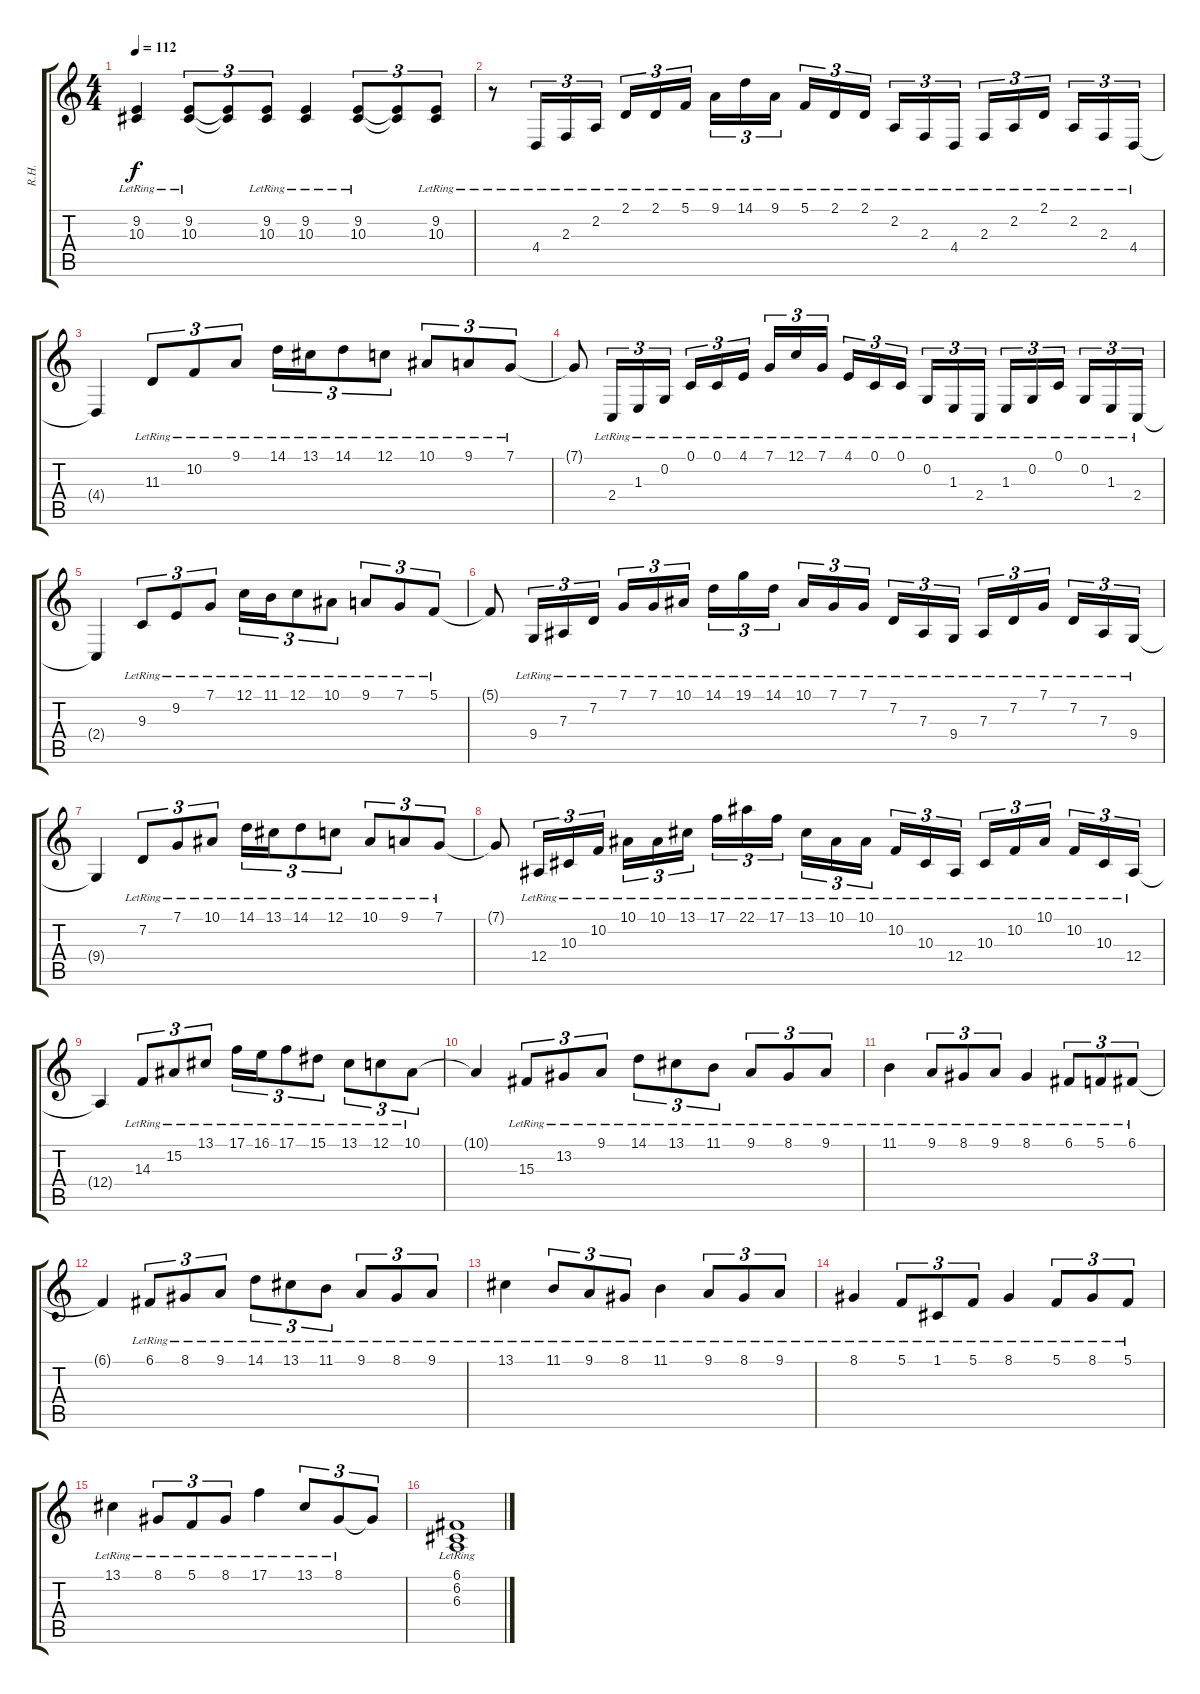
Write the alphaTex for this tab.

\track ("R.H." "R.H.") {instrument acousticgrandpiano}
\staff {score tabs}
\tuning (C4 G3 Eb3 Bb2 F2 C2) {hide}
\ts (4 4)
\tempo 112
\clef g2
\ks aminor
(9.2{lr} 10.3{lr}).4{dy f} (9.2{lr} 10.3{lr}).8{tu (3 2)} (9.2{t} 10.3{t}).8{tu (3 2)} (9.2{lr} 10.3{lr}).8{tu (3 2)} (9.2{lr} 10.3{lr}).4 (9.2{lr} 10.3{lr}).8{tu (3 2)} (9.2{t} 10.3{t}).8{tu (3 2)} (9.2{lr} 10.3{lr}).8{tu (3 2)} |
r.8 4.4{lr}.16{tu (3 2)} 2.3{lr}.16{tu (3 2)} 2.2{lr}.16{tu (3 2)} 2.1{lr}.16{tu (3 2)} 2.1{lr}.16{tu (3 2)} 5.1{lr}.16{tu (3 2) beam splitsecondary} 9.1{lr}.16{tu (3 2)} 14.1{lr}.16{tu (3 2)} 9.1{lr}.16{tu (3 2)} 5.1{lr}.16{tu (3 2)} 2.1{lr}.16{tu (3 2)} 2.1{lr}.16{tu (3 2) beam splitsecondary} 2.2{lr}.16{tu (3 2)} 2.3{lr}.16{tu (3 2)} 4.4{lr}.16{tu (3 2)} 2.3{lr}.16{tu (3 2)} 2.2{lr}.16{tu (3 2)} 2.1{lr}.16{tu (3 2) beam splitsecondary} 2.2{lr}.16{tu (3 2)} 2.3{lr}.16{tu (3 2)} 4.4{lr}.16{tu (3 2)} |
4.4{t}.4 11.3{lr}.8{tu (3 2)} 10.2{lr}.8{tu (3 2)} 9.1{lr}.8{tu (3 2)} 14.1{lr}.16{tu (3 2)} 13.1{lr}.16{tu (3 2)} 14.1{lr}.8{tu (3 2)} 12.1{lr}.8{tu (3 2)} 10.1{lr}.8{tu (3 2)} 9.1{lr}.8{tu (3 2)} 7.1{lr}.8{tu (3 2)} |
7.1{t}.8 2.4{lr}.16{tu (3 2)} 1.3{lr}.16{tu (3 2)} 0.2{lr}.16{tu (3 2)} 0.1{lr}.16{tu (3 2)} 0.1{lr}.16{tu (3 2)} 4.1{lr}.16{tu (3 2) beam splitsecondary} 7.1{lr}.16{tu (3 2)} 12.1{lr}.16{tu (3 2)} 7.1{lr}.16{tu (3 2)} 4.1{lr}.16{tu (3 2)} 0.1{lr}.16{tu (3 2)} 0.1{lr}.16{tu (3 2) beam splitsecondary} 0.2{lr}.16{tu (3 2)} 1.3{lr}.16{tu (3 2)} 2.4{lr}.16{tu (3 2)} 1.3{lr}.16{tu (3 2)} 0.2{lr}.16{tu (3 2)} 0.1{lr}.16{tu (3 2) beam splitsecondary} 0.2{lr}.16{tu (3 2)} 1.3{lr}.16{tu (3 2)} 2.4{lr}.16{tu (3 2)} |
2.4{t}.4 9.3{lr}.8{tu (3 2)} 9.2{lr}.8{tu (3 2)} 7.1{lr}.8{tu (3 2)} 12.1{lr}.16{tu (3 2)} 11.1{lr}.16{tu (3 2)} 12.1{lr}.8{tu (3 2)} 10.1{lr}.8{tu (3 2)} 9.1{lr}.8{tu (3 2)} 7.1{lr}.8{tu (3 2)} 5.1{lr}.8{tu (3 2)} |
5.1{t}.8 9.4{lr}.16{tu (3 2)} 7.3{lr}.16{tu (3 2)} 7.2{lr}.16{tu (3 2)} 7.1{lr}.16{tu (3 2)} 7.1{lr}.16{tu (3 2)} 10.1{lr}.16{tu (3 2) beam splitsecondary} 14.1{lr}.16{tu (3 2)} 19.1{lr}.16{tu (3 2)} 14.1{lr}.16{tu (3 2)} 10.1{lr}.16{tu (3 2)} 7.1{lr}.16{tu (3 2)} 7.1{lr}.16{tu (3 2) beam splitsecondary} 7.2{lr}.16{tu (3 2)} 7.3{lr}.16{tu (3 2)} 9.4{lr}.16{tu (3 2)} 7.3{lr}.16{tu (3 2)} 7.2{lr}.16{tu (3 2)} 7.1{lr}.16{tu (3 2) beam splitsecondary} 7.2{lr}.16{tu (3 2)} 7.3{lr}.16{tu (3 2)} 9.4{lr}.16{tu (3 2)} |
9.4{t}.4 7.2{lr}.8{tu (3 2)} 7.1{lr}.8{tu (3 2)} 10.1{lr}.8{tu (3 2)} 14.1{lr}.16{tu (3 2)} 13.1{lr}.16{tu (3 2)} 14.1{lr}.8{tu (3 2)} 12.1{lr}.8{tu (3 2)} 10.1{lr}.8{tu (3 2)} 9.1{lr}.8{tu (3 2)} 7.1{lr}.8{tu (3 2)} |
7.1{t}.8 12.4{lr}.16{tu (3 2)} 10.3{lr}.16{tu (3 2)} 10.2{lr}.16{tu (3 2)} 10.1{lr}.16{tu (3 2)} 10.1{lr}.16{tu (3 2)} 13.1{lr}.16{tu (3 2) beam splitsecondary} 17.1{lr}.16{tu (3 2)} 22.1{lr}.16{tu (3 2)} 17.1{lr}.16{tu (3 2)} 13.1{lr}.16{tu (3 2)} 10.1{lr}.16{tu (3 2)} 10.1{lr}.16{tu (3 2) beam splitsecondary} 10.2{lr}.16{tu (3 2)} 10.3{lr}.16{tu (3 2)} 12.4{lr}.16{tu (3 2)} 10.3{lr}.16{tu (3 2)} 10.2{lr}.16{tu (3 2)} 10.1{lr}.16{tu (3 2) beam splitsecondary} 10.2{lr}.16{tu (3 2)} 10.3{lr}.16{tu (3 2)} 12.4{lr}.16{tu (3 2)} |
12.4{t}.4 14.3{lr}.8{tu (3 2)} 15.2{lr}.8{tu (3 2)} 13.1{lr}.8{tu (3 2)} 17.1{lr}.16{tu (3 2)} 16.1{lr}.16{tu (3 2)} 17.1{lr}.8{tu (3 2)} 15.1{lr}.8{tu (3 2)} 13.1{lr}.8{tu (3 2)} 12.1{lr}.8{tu (3 2)} 10.1{lr}.8{tu (3 2)} |
10.1{t}.4 15.3{lr}.8{tu (3 2)} 13.2{lr}.8{tu (3 2)} 9.1{lr}.8{tu (3 2)} 14.1{lr}.8{tu (3 2)} 13.1{lr}.8{tu (3 2)} 11.1{lr}.8{tu (3 2)} 9.1{lr}.8{tu (3 2)} 8.1{lr}.8{tu (3 2)} 9.1{lr}.8{tu (3 2)} |
11.1{lr}.4 9.1{lr}.8{tu (3 2)} 8.1{lr}.8{tu (3 2)} 9.1{lr}.8{tu (3 2)} 8.1{lr}.4 6.1{lr}.8{tu (3 2)} 5.1{lr}.8{tu (3 2)} 6.1{lr}.8{tu (3 2)} |
6.1{t}.4 6.1{lr}.8{tu (3 2)} 8.1{lr}.8{tu (3 2)} 9.1{lr}.8{tu (3 2)} 14.1{lr}.8{tu (3 2)} 13.1{lr}.8{tu (3 2)} 11.1{lr}.8{tu (3 2)} 9.1{lr}.8{tu (3 2)} 8.1{lr}.8{tu (3 2)} 9.1{lr}.8{tu (3 2)} |
13.1{lr}.4 11.1{lr}.8{tu (3 2)} 9.1{lr}.8{tu (3 2)} 8.1{lr}.8{tu (3 2)} 11.1{lr}.4 9.1{lr}.8{tu (3 2)} 8.1{lr}.8{tu (3 2)} 9.1{lr}.8{tu (3 2)} |
8.1{lr}.4 5.1{lr}.8{tu (3 2)} 1.1{lr}.8{tu (3 2)} 5.1{lr}.8{tu (3 2)} 8.1{lr}.4 5.1{lr}.8{tu (3 2)} 8.1{lr}.8{tu (3 2)} 5.1{lr}.8{tu (3 2)} |
13.1{lr}.4 8.1{lr}.8{tu (3 2)} 5.1{lr}.8{tu (3 2)} 8.1{lr}.8{tu (3 2)} 17.1{lr}.4 13.1{lr}.8{tu (3 2)} 8.1{lr}.8{tu (3 2)} 8.1{t}.8{tu (3 2)} |
(6.1{lr} 6.2{lr} 6.3{lr}).1
